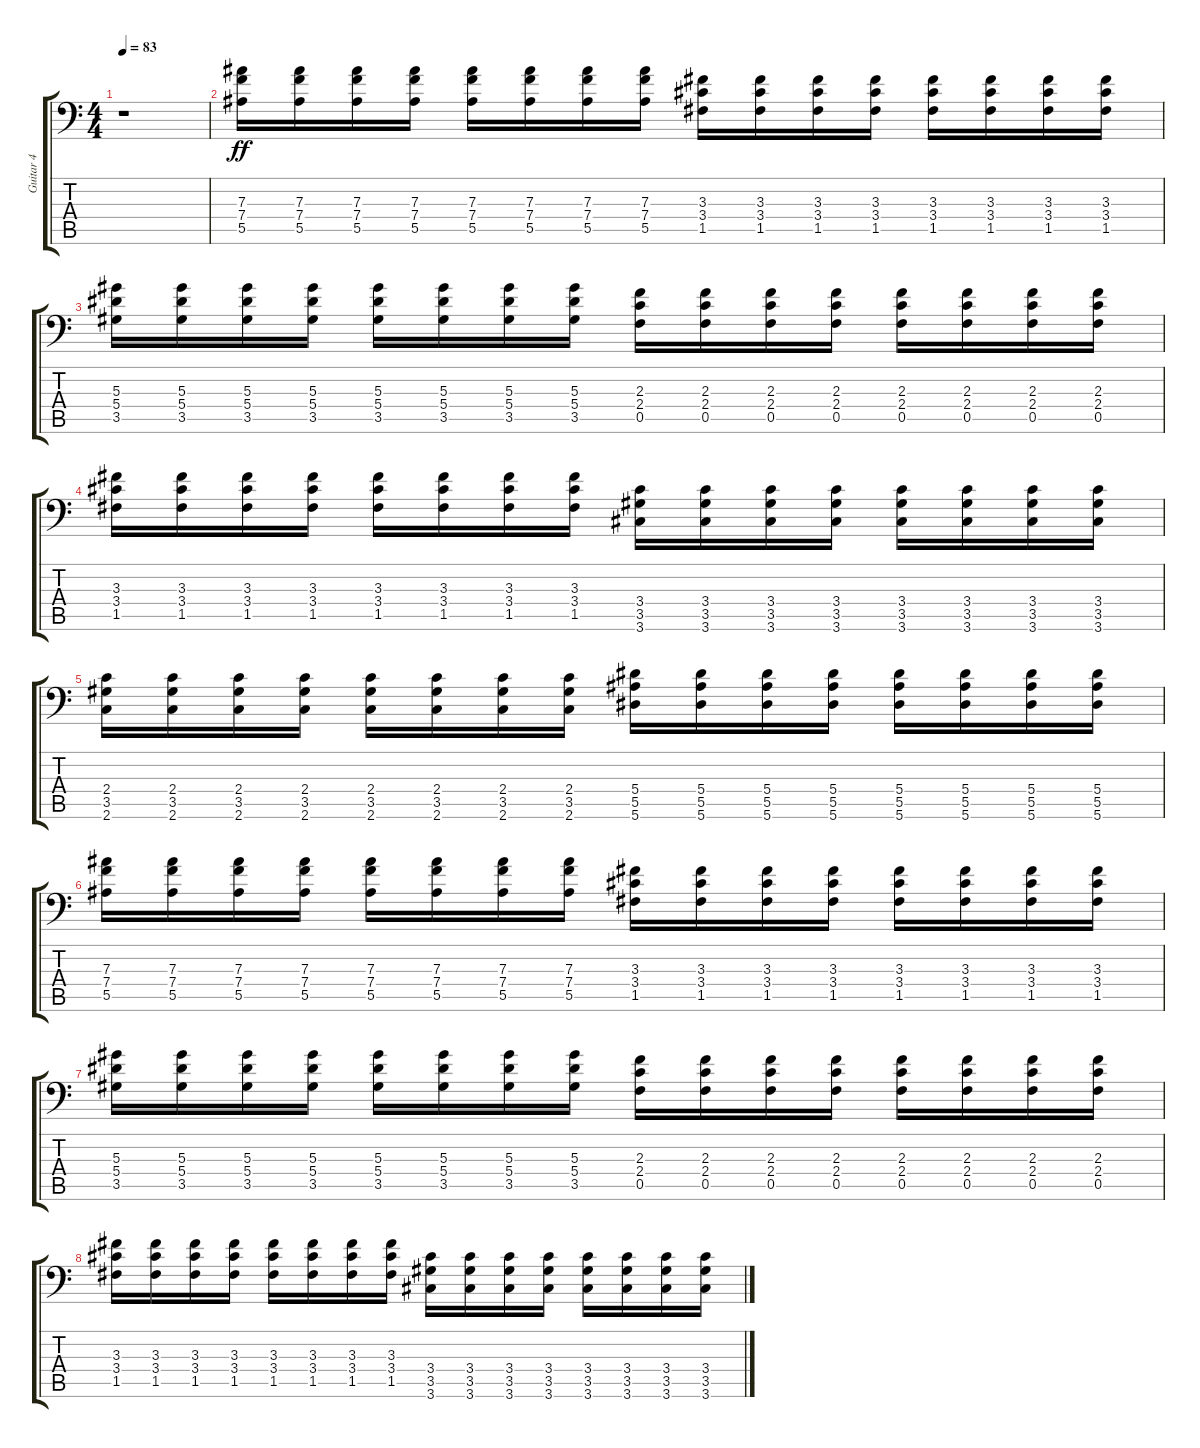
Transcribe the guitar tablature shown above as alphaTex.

\track ("Guitar 4" "Guitar 4") {instrument distortionguitar}
\staff {score tabs}
\tuning (C4 G3 Eb3 Bb2 F2 Bb1) {hide}
\ts (4 4)
\tempo 83
\clef f4
\ks c
r.1{dy ff} |
(7.3 7.4 5.5).16 (7.3 7.4 5.5).16 (7.3 7.4 5.5).16 (7.3 7.4 5.5).16 (7.3 7.4 5.5).16 (7.3 7.4 5.5).16 (7.3 7.4 5.5).16 (7.3 7.4 5.5).16 (3.3 3.4 1.5).16 (3.3 3.4 1.5).16 (3.3 3.4 1.5).16 (3.3 3.4 1.5).16 (3.3 3.4 1.5).16 (3.3 3.4 1.5).16 (3.3 3.4 1.5).16 (3.3 3.4 1.5).16 |
(5.3 5.4 3.5).16 (5.3 5.4 3.5).16 (5.3 5.4 3.5).16 (5.3 5.4 3.5).16 (5.3 5.4 3.5).16 (5.3 5.4 3.5).16 (5.3 5.4 3.5).16 (5.3 5.4 3.5).16 (2.3 2.4 0.5).16 (2.3 2.4 0.5).16 (2.3 2.4 0.5).16 (2.3 2.4 0.5).16 (2.3 2.4 0.5).16 (2.3 2.4 0.5).16 (2.3 2.4 0.5).16 (2.3 2.4 0.5).16 |
(3.3 3.4 1.5).16 (3.3 3.4 1.5).16 (3.3 3.4 1.5).16 (3.3 3.4 1.5).16 (3.3 3.4 1.5).16 (3.3 3.4 1.5).16 (3.3 3.4 1.5).16 (3.3 3.4 1.5).16 (3.4 3.5 3.6).16 (3.4 3.5 3.6).16 (3.4 3.5 3.6).16 (3.4 3.5 3.6).16 (3.4 3.5 3.6).16 (3.4 3.5 3.6).16 (3.4 3.5 3.6).16 (3.4 3.5 3.6).16 |
(2.4 3.5 2.6).16 (2.4 3.5 2.6).16 (2.4 3.5 2.6).16 (2.4 3.5 2.6).16 (2.4 3.5 2.6).16 (2.4 3.5 2.6).16 (2.4 3.5 2.6).16 (2.4 3.5 2.6).16 (5.4 5.5 5.6).16 (5.4 5.5 5.6).16 (5.4 5.5 5.6).16 (5.4 5.5 5.6).16 (5.4 5.5 5.6).16 (5.4 5.5 5.6).16 (5.4 5.5 5.6).16 (5.4 5.5 5.6).16 |
(7.3 7.4 5.5).16 (7.3 7.4 5.5).16 (7.3 7.4 5.5).16 (7.3 7.4 5.5).16 (7.3 7.4 5.5).16 (7.3 7.4 5.5).16 (7.3 7.4 5.5).16 (7.3 7.4 5.5).16 (3.3 3.4 1.5).16 (3.3 3.4 1.5).16 (3.3 3.4 1.5).16 (3.3 3.4 1.5).16 (3.3 3.4 1.5).16 (3.3 3.4 1.5).16 (3.3 3.4 1.5).16 (3.3 3.4 1.5).16 |
(5.3 5.4 3.5).16 (5.3 5.4 3.5).16 (5.3 5.4 3.5).16 (5.3 5.4 3.5).16 (5.3 5.4 3.5).16 (5.3 5.4 3.5).16 (5.3 5.4 3.5).16 (5.3 5.4 3.5).16 (2.3 2.4 0.5).16 (2.3 2.4 0.5).16 (2.3 2.4 0.5).16 (2.3 2.4 0.5).16 (2.3 2.4 0.5).16 (2.3 2.4 0.5).16 (2.3 2.4 0.5).16 (2.3 2.4 0.5).16 |
(3.3 3.4 1.5).16 (3.3 3.4 1.5).16 (3.3 3.4 1.5).16 (3.3 3.4 1.5).16 (3.3 3.4 1.5).16 (3.3 3.4 1.5).16 (3.3 3.4 1.5).16 (3.3 3.4 1.5).16 (3.4 3.5 3.6).16 (3.4 3.5 3.6).16 (3.4 3.5 3.6).16 (3.4 3.5 3.6).16 (3.4 3.5 3.6).16 (3.4 3.5 3.6).16 (3.4 3.5 3.6).16 (3.4 3.5 3.6).16
